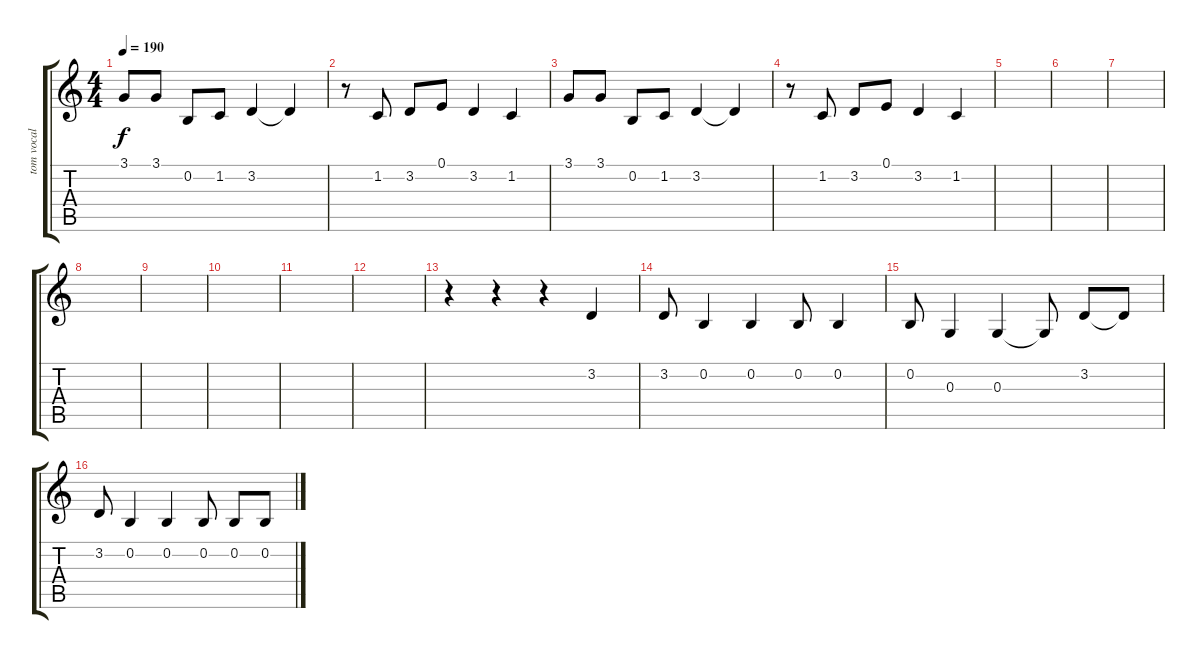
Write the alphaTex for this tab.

\track ("tom vocal" "tom vocal") {instrument tenorsax}
\staff {score tabs}
\tuning (E4 B3 G3 D3 A2 E2) {hide}
\ts (4 4)
\tempo 190
\clef g2
\ks c
3.1.8{dy f} 3.1.8 0.2.8 1.2.8 3.2.4 3.2{t}.4 |
r.8 1.2.8 3.2.8 0.1.8 3.2.4 1.2.4 |
3.1.8 3.1.8 0.2.8 1.2.8 3.2.4 3.2{t}.4 |
r.8 1.2.8 3.2.8 0.1.8 3.2.4 1.2.4 |
|
|
|
|
|
|
|
|
r.4 r.4 r.4 3.2.4 |
3.2.8 0.2.4 0.2.4 0.2.8 0.2.4 |
0.2.8 0.3.4 0.3.4 0.3{t}.8 3.2.8 3.2{t}.8 |
3.2.8 0.2.4 0.2.4 0.2.8 0.2.8 0.2.8
